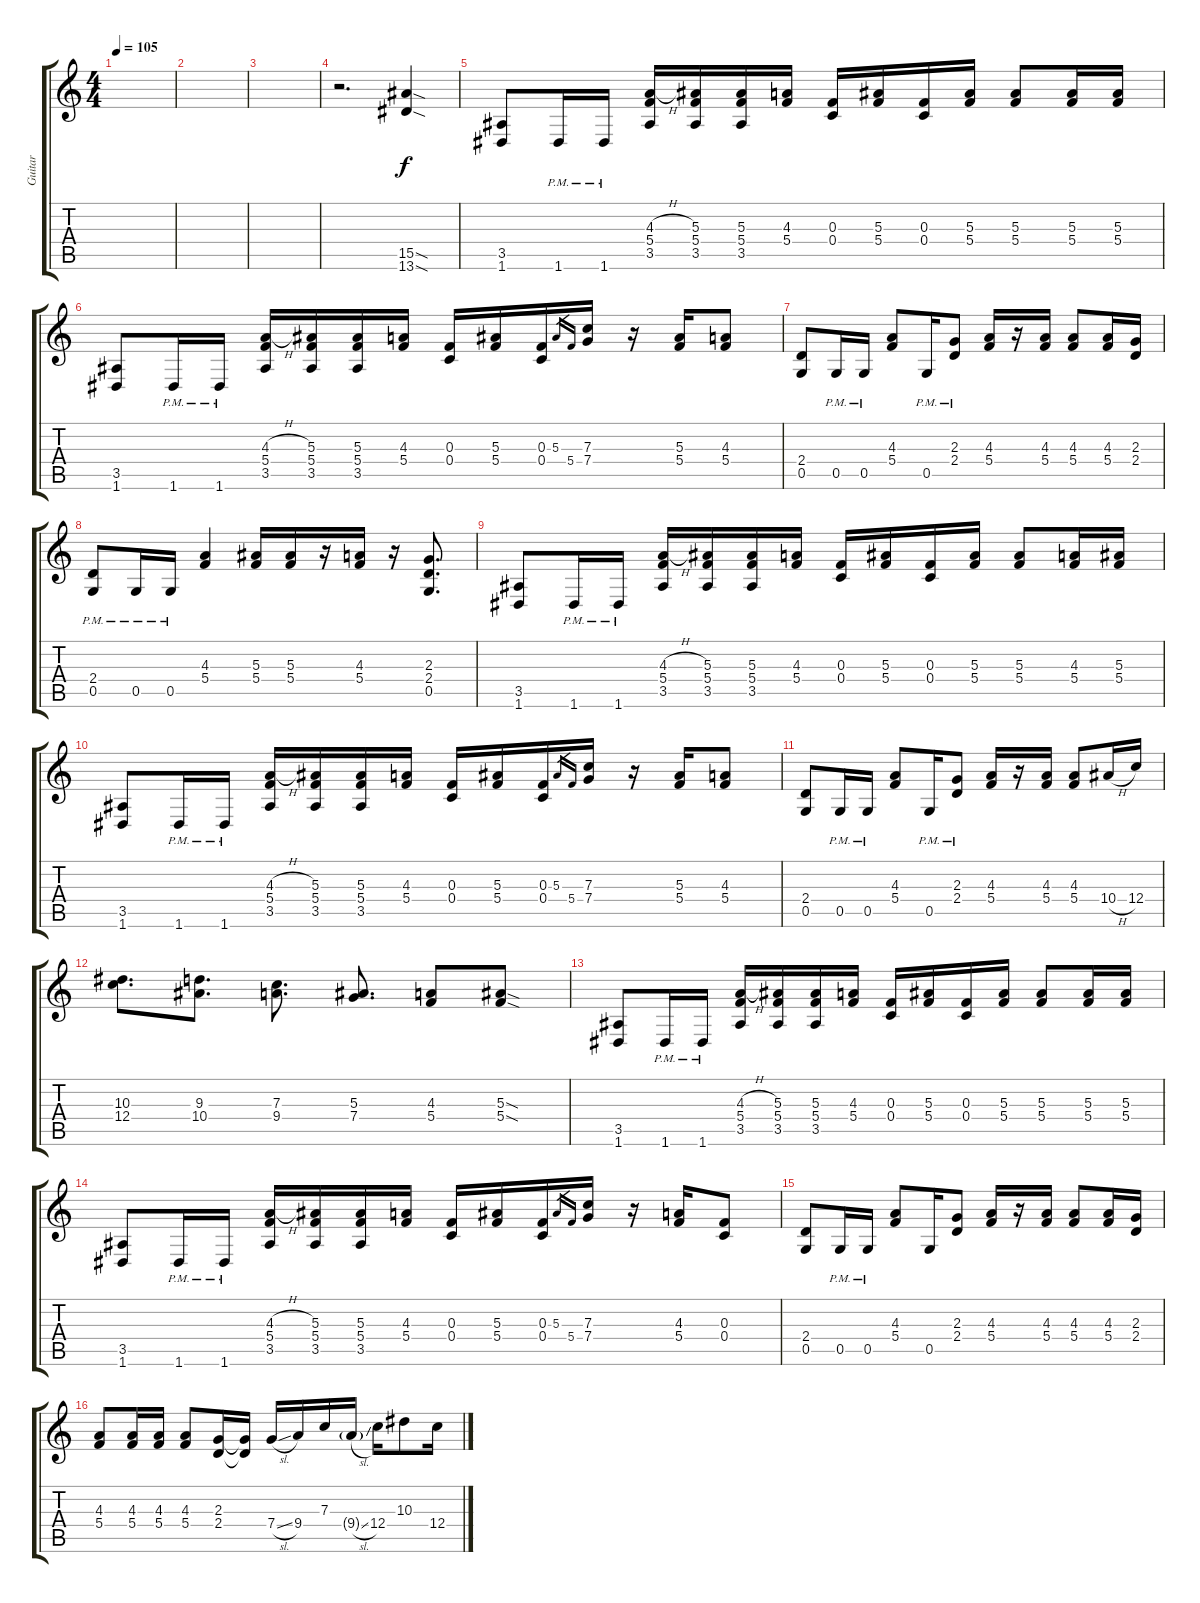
\track ("Guitar" "Guitar") {instrument acousticguitarsteel}
\staff {score tabs}
\tuning (D4 A3 F3 C3 G2 D2) {hide}
\ts (4 4)
\tempo 105
\clef g2
\ks c
|
|
|
r.2{d} (15.5{sod} 13.6{sod}).4 |
(3.5 1.6).8 1.6{pm}.16 1.6{pm}.16 (4.3{h} 5.4 3.5).16 (5.3 5.4 3.5).16 (5.3 5.4 3.5).16 (4.3 5.4).16 (0.3 0.4).16 (5.3 5.4).16 (0.3 0.4).16 (5.3 5.4).16 (5.3 5.4).8 (5.3 5.4).16 (5.3 5.4).16 |
(3.5 1.6).8 1.6{pm}.16 1.6{pm}.16 (4.3{h} 5.4 3.5).16 (5.3 5.4 3.5).16 (5.3 5.4 3.5).16 (4.3 5.4).16 (0.3 0.4).16 (5.3 5.4).16 (0.3 0.4).16 5.3.16{gr} 5.4.16{gr} (7.3 7.4).16 r.16 (5.3 5.4).16 (4.3 5.4).8 |
(2.4 0.5).8 0.5{pm}.16 0.5{pm}.16 (4.3 5.4).8 0.5{pm}.16 (2.3{pm} 2.4{pm}).8 (4.3 5.4).16 r.16 (4.3 5.4).16 (4.3 5.4).8 (4.3 5.4).16 (2.3 2.4).16 |
(2.4{pm} 0.5{pm}).8 0.5{pm}.16 0.5{pm}.16 (4.3 5.4).4 (5.3 5.4).16 (5.3 5.4).16 r.16 (4.3 5.4).16 r.16 (2.3 2.4 0.5).8{d} |
(3.5 1.6).8 1.6{pm}.16 1.6{pm}.16 (4.3{h} 5.4 3.5).16 (5.3 5.4 3.5).16 (5.3 5.4 3.5).16 (4.3 5.4).16 (0.3 0.4).16 (5.3 5.4).16 (0.3 0.4).16 (5.3 5.4).16 (5.3 5.4).8 (4.3 5.4).16 (5.3 5.4).16 |
(3.5 1.6).8 1.6{pm}.16 1.6{pm}.16 (4.3{h} 5.4 3.5).16 (5.3 5.4 3.5).16 (5.3 5.4 3.5).16 (4.3 5.4).16 (0.3 0.4).16 (5.3 5.4).16 (0.3 0.4).16 5.3.16{gr} 5.4.16{gr} (7.3 7.4).16 r.16 (5.3 5.4).16 (4.3 5.4).8 |
(2.4 0.5).8 0.5{pm}.16 0.5{pm}.16 (4.3 5.4).8 0.5{pm}.16 (2.3{pm} 2.4{pm}).8 (4.3 5.4).16 r.16 (4.3 5.4).16 (4.3 5.4).8 10.4{h}.16 12.4.16 |
(10.3 12.4).8{d} (9.3 10.4).8{d} (7.3 9.4).8{d} (5.3 7.4).8{d} (4.3 5.4).8 (5.3{sod} 5.4{sod}).8 |
(3.5 1.6).8 1.6{pm}.16 1.6{pm}.16 (4.3{h} 5.4 3.5).16 (5.3 5.4 3.5).16 (5.3 5.4 3.5).16 (4.3 5.4).16 (0.3 0.4).16 (5.3 5.4).16 (0.3 0.4).16 (5.3 5.4).16 (5.3 5.4).8 (5.3 5.4).16 (5.3 5.4).16 |
(3.5 1.6).8 1.6{pm}.16 1.6{pm}.16 (4.3{h} 5.4 3.5).16 (5.3 5.4 3.5).16 (5.3 5.4 3.5).16 (4.3 5.4).16 (0.3 0.4).16 (5.3 5.4).16 (0.3 0.4).16 5.3.16{gr} 5.4.16{gr} (7.3 7.4).16 r.16 (4.3 5.4).16 (0.3 0.4).8 |
(2.4 0.5).8 0.5{pm}.16 0.5{pm}.16 (4.3 5.4).8 0.5.16 (2.3 2.4).8 (4.3 5.4).16 r.16 (4.3 5.4).16 (4.3 5.4).8 (4.3 5.4).16 (2.3 2.4).16 |
(4.3 5.4).8 (4.3 5.4).16 (4.3 5.4).16 (4.3 5.4).8 (2.3 2.4).16 (2.3{t} 2.4{t}).16 7.4{sl}.16 9.4.16 7.3.16 9.4{sl g}.16 12.4.16 10.3.8 12.4.16
